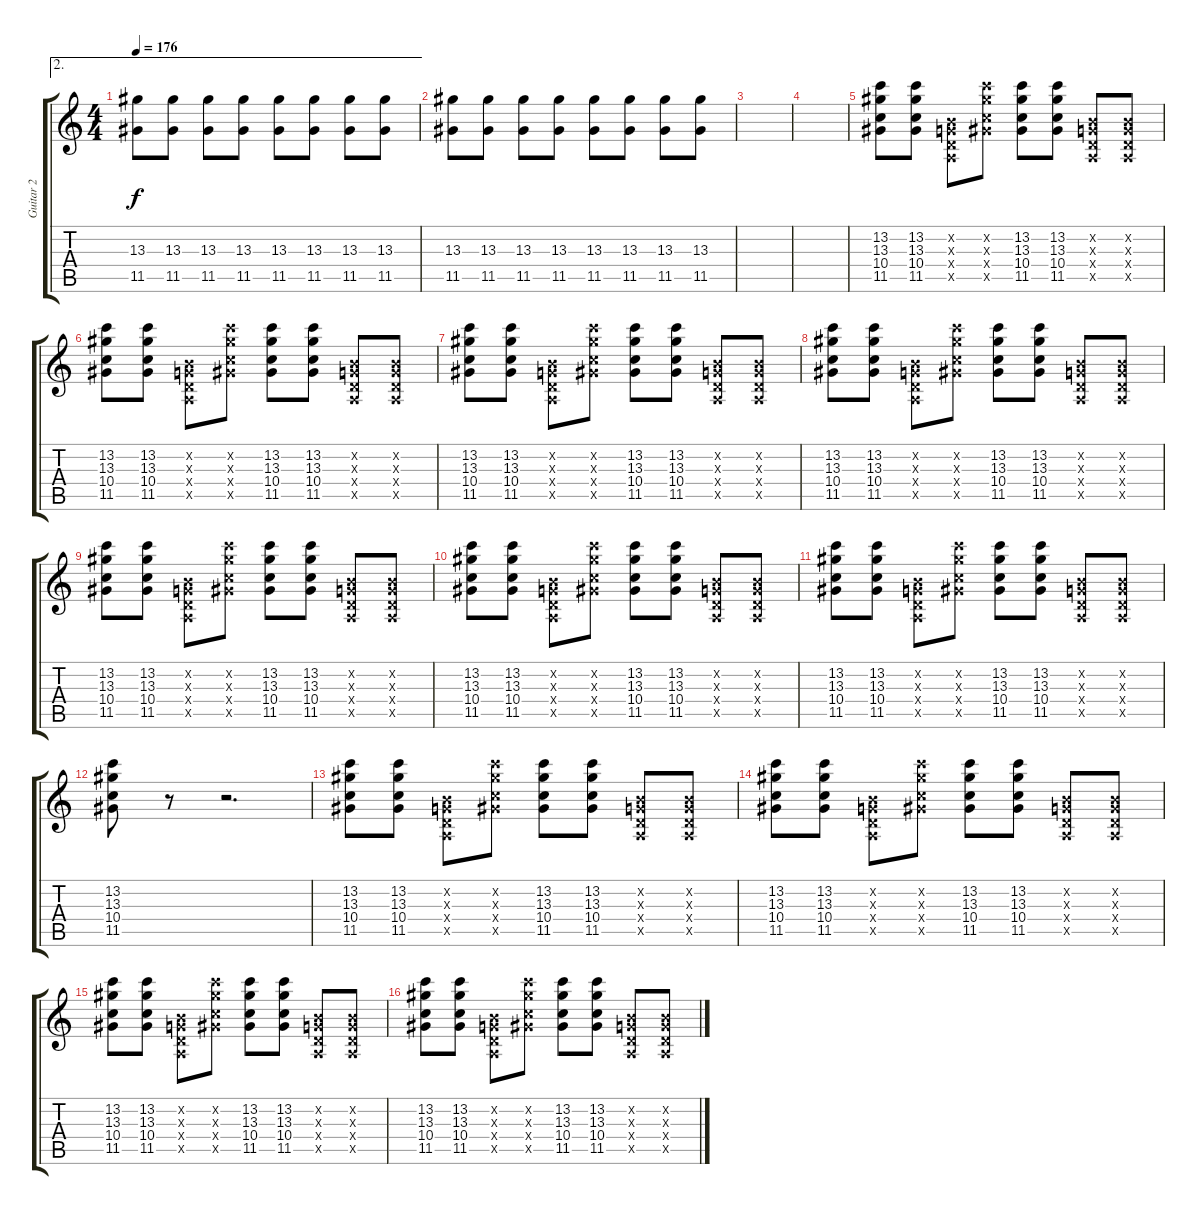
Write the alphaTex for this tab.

\track ("Guitar 2" "Guitar 2") {instrument overdrivenguitar}
\staff {score tabs}
\tuning (E4 B3 G3 D3 A2 D2) {hide}
\ae 2
\ts (4 4)
\tempo 176
\clef g2
\ks c
(13.3 11.5).8{dy f} (13.3 11.5).8 (13.3 11.5).8 (13.3 11.5).8 (13.3 11.5).8 (13.3 11.5).8 (13.3 11.5).8 (13.3 11.5).8 |
(13.3 11.5).8 (13.3 11.5).8 (13.3 11.5).8 (13.3 11.5).8 (13.3 11.5).8 (13.3 11.5).8 (13.3 11.5).8 (13.3 11.5).8 |
|
|
(13.2 13.3 10.4 11.5).8{volume 9} (13.2 13.3 10.4 11.5).8 (0.2{x} 0.3{x} 0.4{x} 0.5{x}).8 (13.2{x} 13.3{x} 10.4{x} 11.5{x}).8 (13.2 13.3 10.4 11.5).8 (13.2 13.3 10.4 11.5).8 (0.2{x} 0.3{x} 0.4{x} 0.5{x}).8 (0.2{x} 0.3{x} 0.4{x} 0.5{x}).8 |
(13.2 13.3 10.4 11.5).8 (13.2 13.3 10.4 11.5).8 (0.2{x} 0.3{x} 0.4{x} 0.5{x}).8 (13.2{x} 13.3{x} 10.4{x} 11.5{x}).8 (13.2 13.3 10.4 11.5).8 (13.2 13.3 10.4 11.5).8 (0.2{x} 0.3{x} 0.4{x} 0.5{x}).8 (0.2{x} 0.3{x} 0.4{x} 0.5{x}).8 |
(13.2 13.3 10.4 11.5).8 (13.2 13.3 10.4 11.5).8 (0.2{x} 0.3{x} 0.4{x} 0.5{x}).8 (13.2{x} 13.3{x} 10.4{x} 11.5{x}).8 (13.2 13.3 10.4 11.5).8 (13.2 13.3 10.4 11.5).8 (0.2{x} 0.3{x} 0.4{x} 0.5{x}).8 (0.2{x} 0.3{x} 0.4{x} 0.5{x}).8 |
(13.2 13.3 10.4 11.5).8 (13.2 13.3 10.4 11.5).8 (0.2{x} 0.3{x} 0.4{x} 0.5{x}).8 (13.2{x} 13.3{x} 10.4{x} 11.5{x}).8 (13.2 13.3 10.4 11.5).8 (13.2 13.3 10.4 11.5).8 (0.2{x} 0.3{x} 0.4{x} 0.5{x}).8 (0.2{x} 0.3{x} 0.4{x} 0.5{x}).8 |
(13.2 13.3 10.4 11.5).8 (13.2 13.3 10.4 11.5).8 (0.2{x} 0.3{x} 0.4{x} 0.5{x}).8 (13.2{x} 13.3{x} 10.4{x} 11.5{x}).8 (13.2 13.3 10.4 11.5).8 (13.2 13.3 10.4 11.5).8 (0.2{x} 0.3{x} 0.4{x} 0.5{x}).8 (0.2{x} 0.3{x} 0.4{x} 0.5{x}).8 |
(13.2 13.3 10.4 11.5).8 (13.2 13.3 10.4 11.5).8 (0.2{x} 0.3{x} 0.4{x} 0.5{x}).8 (13.2{x} 13.3{x} 10.4{x} 11.5{x}).8 (13.2 13.3 10.4 11.5).8 (13.2 13.3 10.4 11.5).8 (0.2{x} 0.3{x} 0.4{x} 0.5{x}).8 (0.2{x} 0.3{x} 0.4{x} 0.5{x}).8 |
(13.2 13.3 10.4 11.5).8 (13.2 13.3 10.4 11.5).8 (0.2{x} 0.3{x} 0.4{x} 0.5{x}).8 (13.2{x} 13.3{x} 10.4{x} 11.5{x}).8 (13.2 13.3 10.4 11.5).8 (13.2 13.3 10.4 11.5).8 (0.2{x} 0.3{x} 0.4{x} 0.5{x}).8 (0.2{x} 0.3{x} 0.4{x} 0.5{x}).8 |
(13.2 13.3 10.4 11.5).8 r.8 r.2{d} |
(13.2 13.3 10.4 11.5).8 (13.2 13.3 10.4 11.5).8 (0.2{x} 0.3{x} 0.4{x} 0.5{x}).8 (13.2{x} 13.3{x} 10.4{x} 11.5{x}).8 (13.2 13.3 10.4 11.5).8 (13.2 13.3 10.4 11.5).8 (0.2{x} 0.3{x} 0.4{x} 0.5{x}).8 (0.2{x} 0.3{x} 0.4{x} 0.5{x}).8 |
(13.2 13.3 10.4 11.5).8 (13.2 13.3 10.4 11.5).8 (0.2{x} 0.3{x} 0.4{x} 0.5{x}).8 (13.2{x} 13.3{x} 10.4{x} 11.5{x}).8 (13.2 13.3 10.4 11.5).8 (13.2 13.3 10.4 11.5).8 (0.2{x} 0.3{x} 0.4{x} 0.5{x}).8 (0.2{x} 0.3{x} 0.4{x} 0.5{x}).8 |
(13.2 13.3 10.4 11.5).8 (13.2 13.3 10.4 11.5).8 (0.2{x} 0.3{x} 0.4{x} 0.5{x}).8 (13.2{x} 13.3{x} 10.4{x} 11.5{x}).8 (13.2 13.3 10.4 11.5).8 (13.2 13.3 10.4 11.5).8 (0.2{x} 0.3{x} 0.4{x} 0.5{x}).8 (0.2{x} 0.3{x} 0.4{x} 0.5{x}).8 |
(13.2 13.3 10.4 11.5).8 (13.2 13.3 10.4 11.5).8 (0.2{x} 0.3{x} 0.4{x} 0.5{x}).8 (13.2{x} 13.3{x} 10.4{x} 11.5{x}).8 (13.2 13.3 10.4 11.5).8 (13.2 13.3 10.4 11.5).8 (0.2{x} 0.3{x} 0.4{x} 0.5{x}).8 (0.2{x} 0.3{x} 0.4{x} 0.5{x}).8
